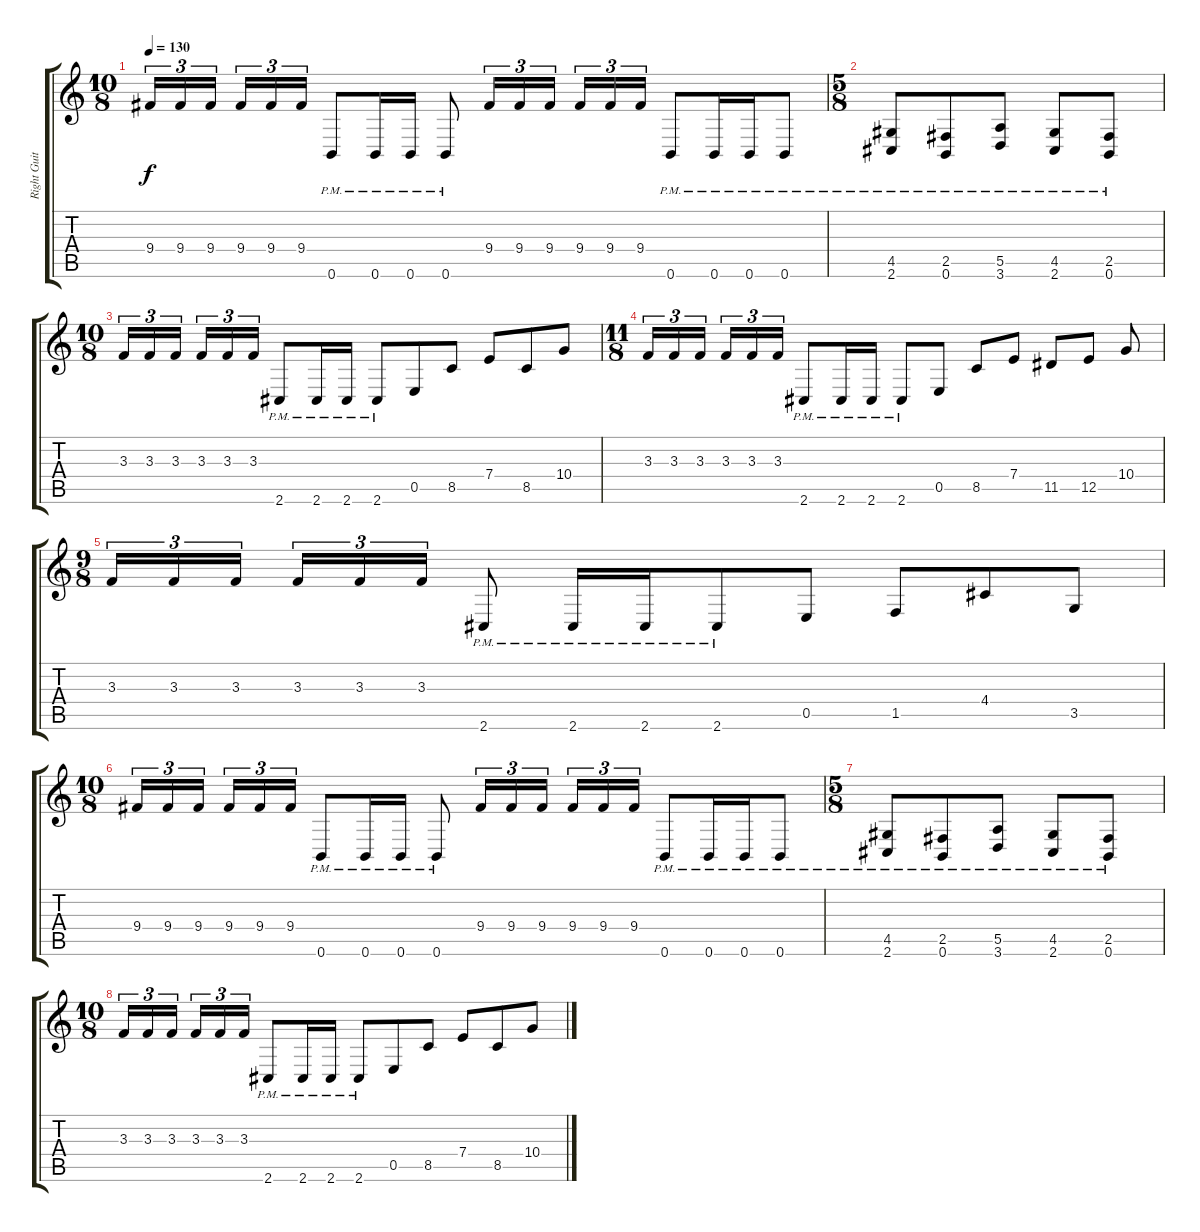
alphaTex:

\track ("Right Guitar" "Right Guit") {instrument distortionguitar}
\staff {score tabs}
\tuning (B3 Gb3 D3 A2 E2 B1) {hide}
\ts (10 8)
\tempo 130
\clef g2
\ks c
9.4.16{tu (3 2) dy f} 9.4.16{tu (3 2)} 9.4.16{tu (3 2)} 9.4.16{tu (3 2)} 9.4.16{tu (3 2)} 9.4.16{tu (3 2)} 0.6{pm}.8 0.6{pm}.16 0.6{pm}.16 0.6{pm}.8 9.4.16{tu (3 2)} 9.4.16{tu (3 2)} 9.4.16{tu (3 2)} 9.4.16{tu (3 2)} 9.4.16{tu (3 2)} 9.4.16{tu (3 2)} 0.6{pm}.8 0.6{pm}.16 0.6{pm}.16 0.6{pm}.8 |
\ts (5 8)
(4.5{pm} 2.6{pm}).8 (2.5{pm} 0.6{pm}).8 (5.5{pm} 3.6{pm}).8 (4.5{pm} 2.6{pm}).8 (2.5{pm} 0.6{pm}).8 |
\ts (10 8)
3.3.16{tu (3 2)} 3.3.16{tu (3 2)} 3.3.16{tu (3 2)} 3.3.16{tu (3 2)} 3.3.16{tu (3 2)} 3.3.16{tu (3 2)} 2.6{pm}.8 2.6{pm}.16 2.6{pm}.16 2.6{pm}.8 0.5.8 8.5.8 7.4.8 8.5.8 10.4.8 |
\ts (11 8)
3.3.16{tu (3 2)} 3.3.16{tu (3 2)} 3.3.16{tu (3 2)} 3.3.16{tu (3 2)} 3.3.16{tu (3 2)} 3.3.16{tu (3 2)} 2.6{pm}.8 2.6{pm}.16 2.6{pm}.16 2.6{pm}.8 0.5.8 8.5.8 7.4.8 11.5.8 12.5.8 10.4.8 |
\ts (9 8)
3.3.16{tu (3 2)} 3.3.16{tu (3 2)} 3.3.16{tu (3 2) beam splitsecondary} 3.3.16{tu (3 2)} 3.3.16{tu (3 2)} 3.3.16{tu (3 2)} 2.6{pm}.8 2.6{pm}.16 2.6{pm}.16 2.6{pm}.8 0.5.8 1.5.8 4.4.8 3.5.8 |
\ts (10 8)
9.4.16{tu (3 2)} 9.4.16{tu (3 2)} 9.4.16{tu (3 2)} 9.4.16{tu (3 2)} 9.4.16{tu (3 2)} 9.4.16{tu (3 2)} 0.6{pm}.8 0.6{pm}.16 0.6{pm}.16 0.6{pm}.8 9.4.16{tu (3 2)} 9.4.16{tu (3 2)} 9.4.16{tu (3 2)} 9.4.16{tu (3 2)} 9.4.16{tu (3 2)} 9.4.16{tu (3 2)} 0.6{pm}.8 0.6{pm}.16 0.6{pm}.16 0.6{pm}.8 |
\ts (5 8)
(4.5{pm} 2.6{pm}).8 (2.5{pm} 0.6{pm}).8 (5.5{pm} 3.6{pm}).8 (4.5{pm} 2.6{pm}).8 (2.5{pm} 0.6{pm}).8 |
\ts (10 8)
3.3.16{tu (3 2)} 3.3.16{tu (3 2)} 3.3.16{tu (3 2)} 3.3.16{tu (3 2)} 3.3.16{tu (3 2)} 3.3.16{tu (3 2)} 2.6{pm}.8 2.6{pm}.16 2.6{pm}.16 2.6{pm}.8 0.5.8 8.5.8 7.4.8 8.5.8 10.4.8
